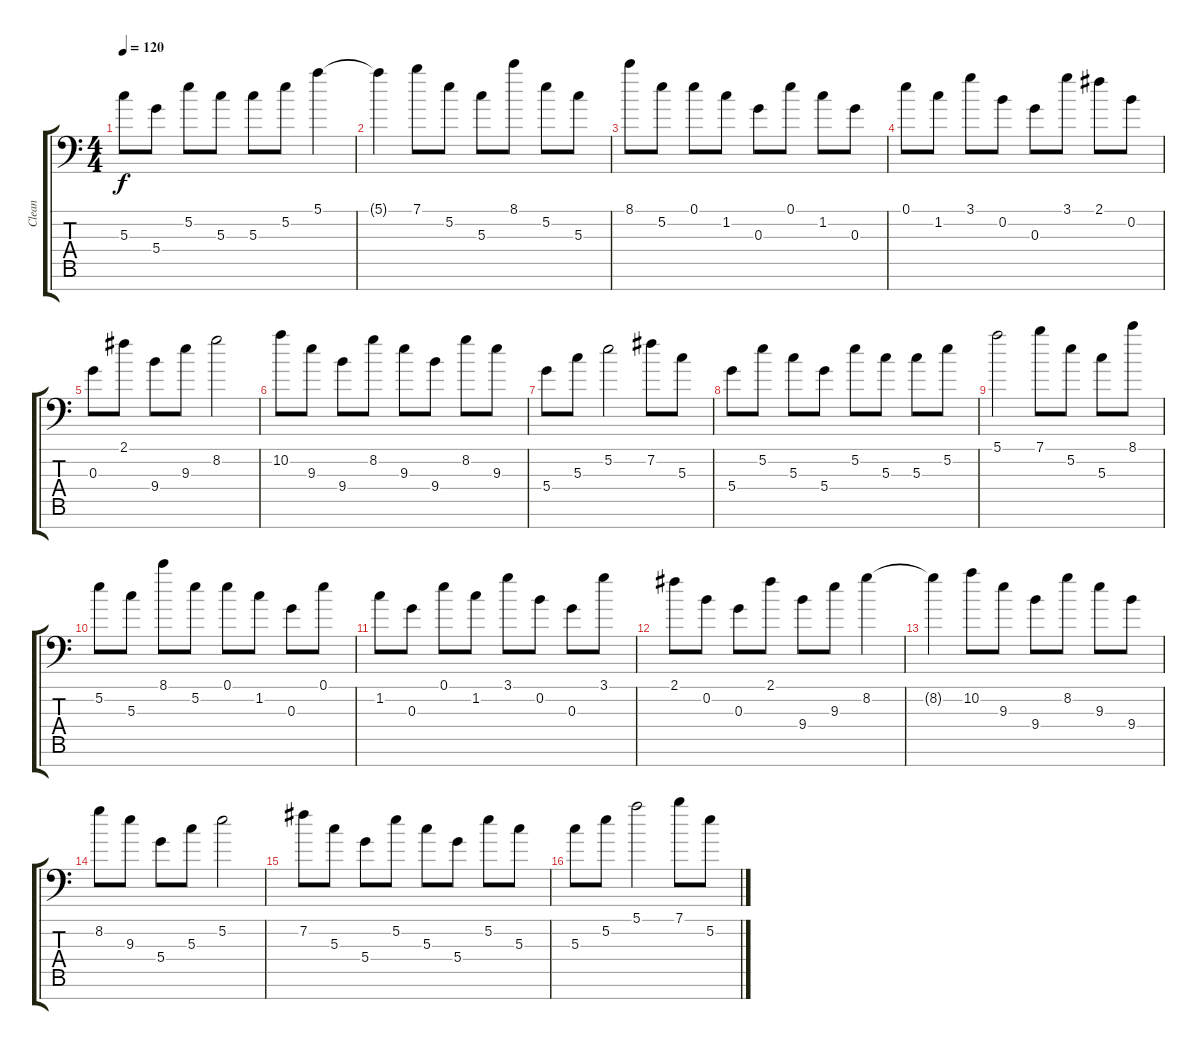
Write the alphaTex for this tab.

\track ("Clean" "Clean") {instrument electricguitarclean}
\staff {score tabs}
\tuning (E4 B3 G3 D3 A2 E2 A1) {hide}
\ts (4 4)
\tempo 120
\clef f4
\ks c
5.3.8{dy f} 5.4.8 5.2.8 5.3.8 5.3.8 5.2.8 5.1.4 |
5.1{t}.4 7.1.8 5.2.8 5.3.8 8.1.8 5.2.8 5.3.8 |
8.1.8 5.2.8 0.1.8 1.2.8 0.3.8 0.1.8 1.2.8 0.3.8 |
0.1.8 1.2.8 3.1.8 0.2.8 0.3.8 3.1.8 2.1.8 0.2.8 |
0.3.8 2.1.8 9.4.8 9.3.8 8.2.2 |
10.2.8 9.3.8 9.4.8 8.2.8 9.3.8 9.4.8 8.2.8 9.3.8 |
5.4.8 5.3.8 5.2.2 7.2.8 5.3.8 |
5.4.8 5.2.8 5.3.8 5.4.8 5.2.8 5.3.8 5.3.8 5.2.8 |
5.1.2 7.1.8 5.2.8 5.3.8 8.1.8 |
5.2.8 5.3.8 8.1.8 5.2.8 0.1.8 1.2.8 0.3.8 0.1.8 |
1.2.8 0.3.8 0.1.8 1.2.8 3.1.8 0.2.8 0.3.8 3.1.8 |
2.1.8 0.2.8 0.3.8 2.1.8 9.4.8 9.3.8 8.2.4 |
8.2{t}.4 10.2.8 9.3.8 9.4.8 8.2.8 9.3.8 9.4.8 |
8.2.8 9.3.8 5.4.8 5.3.8 5.2.2 |
7.2.8 5.3.8 5.4.8 5.2.8 5.3.8 5.4.8 5.2.8 5.3.8 |
5.3.8 5.2.8 5.1.2 7.1.8 5.2.8
